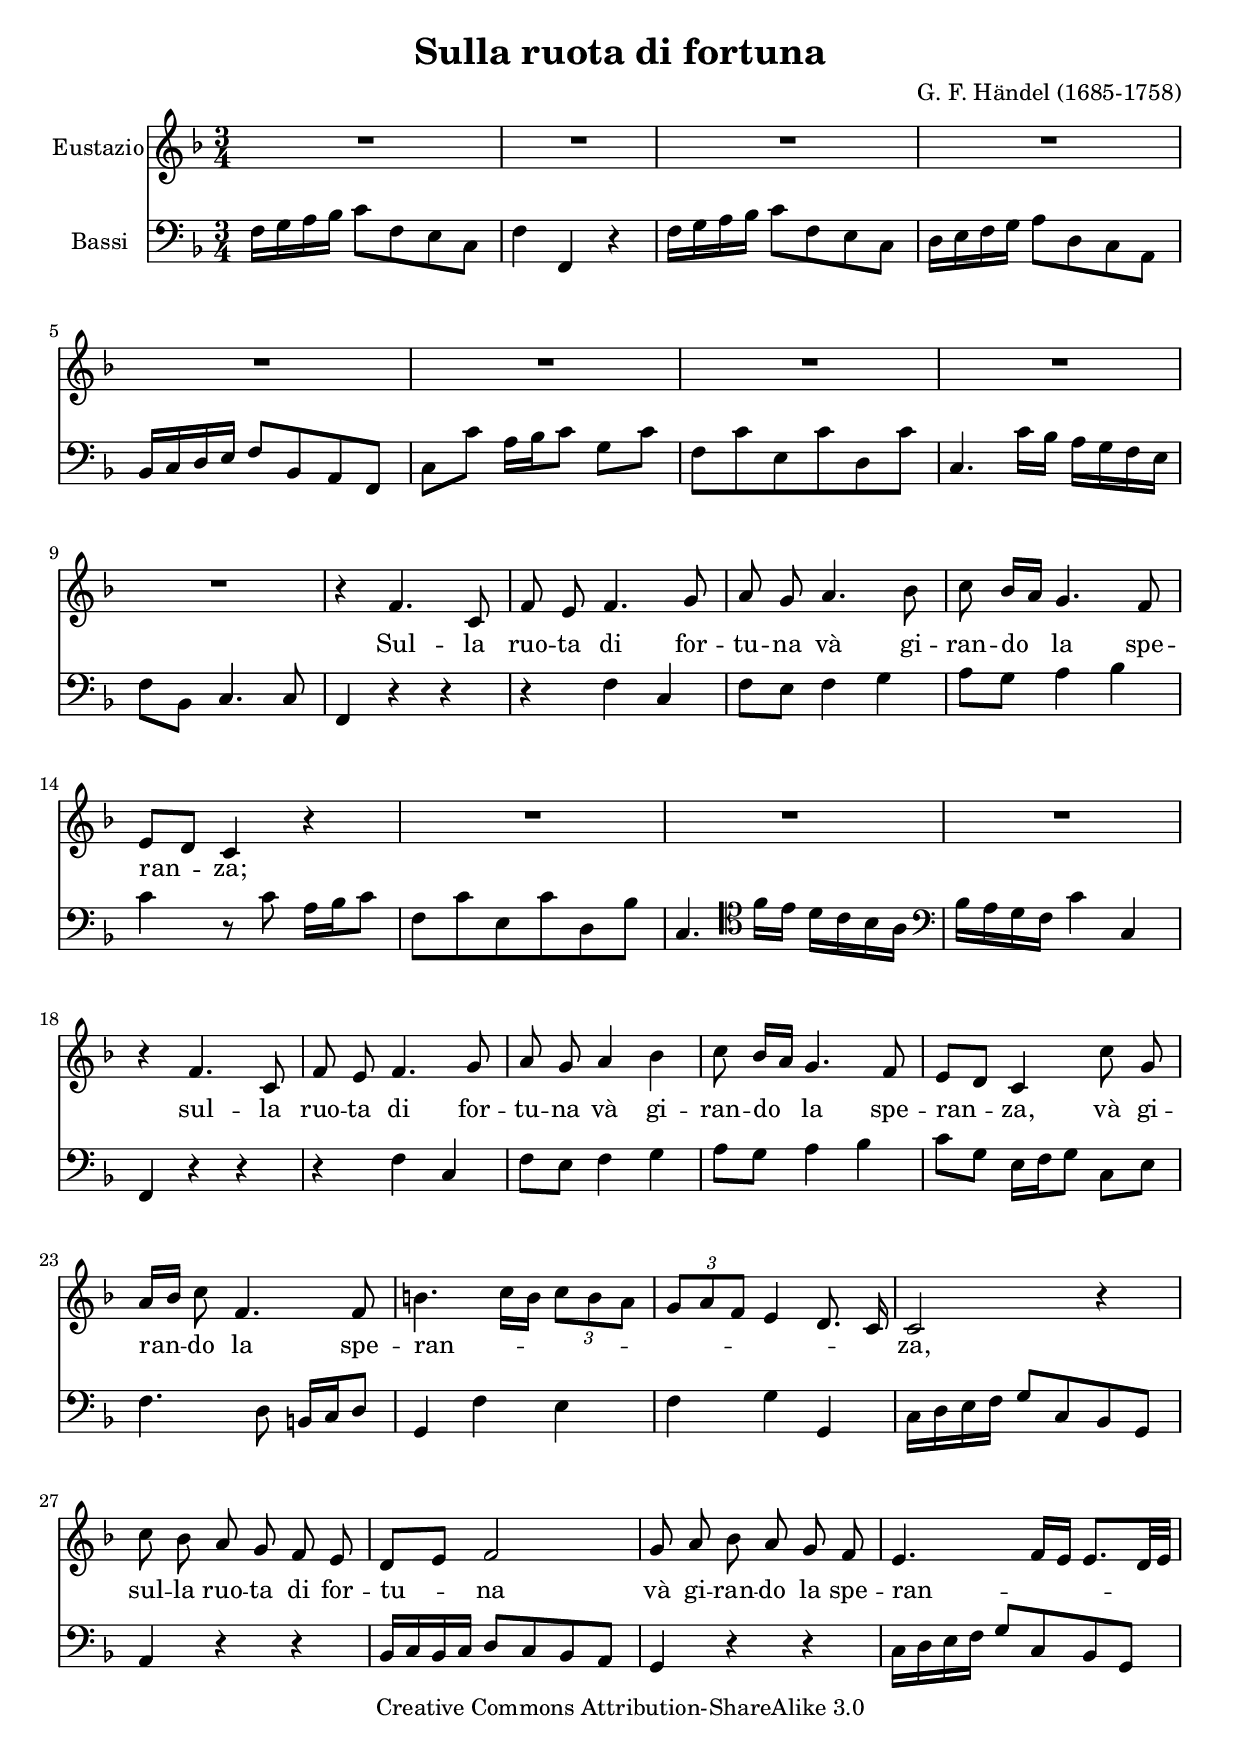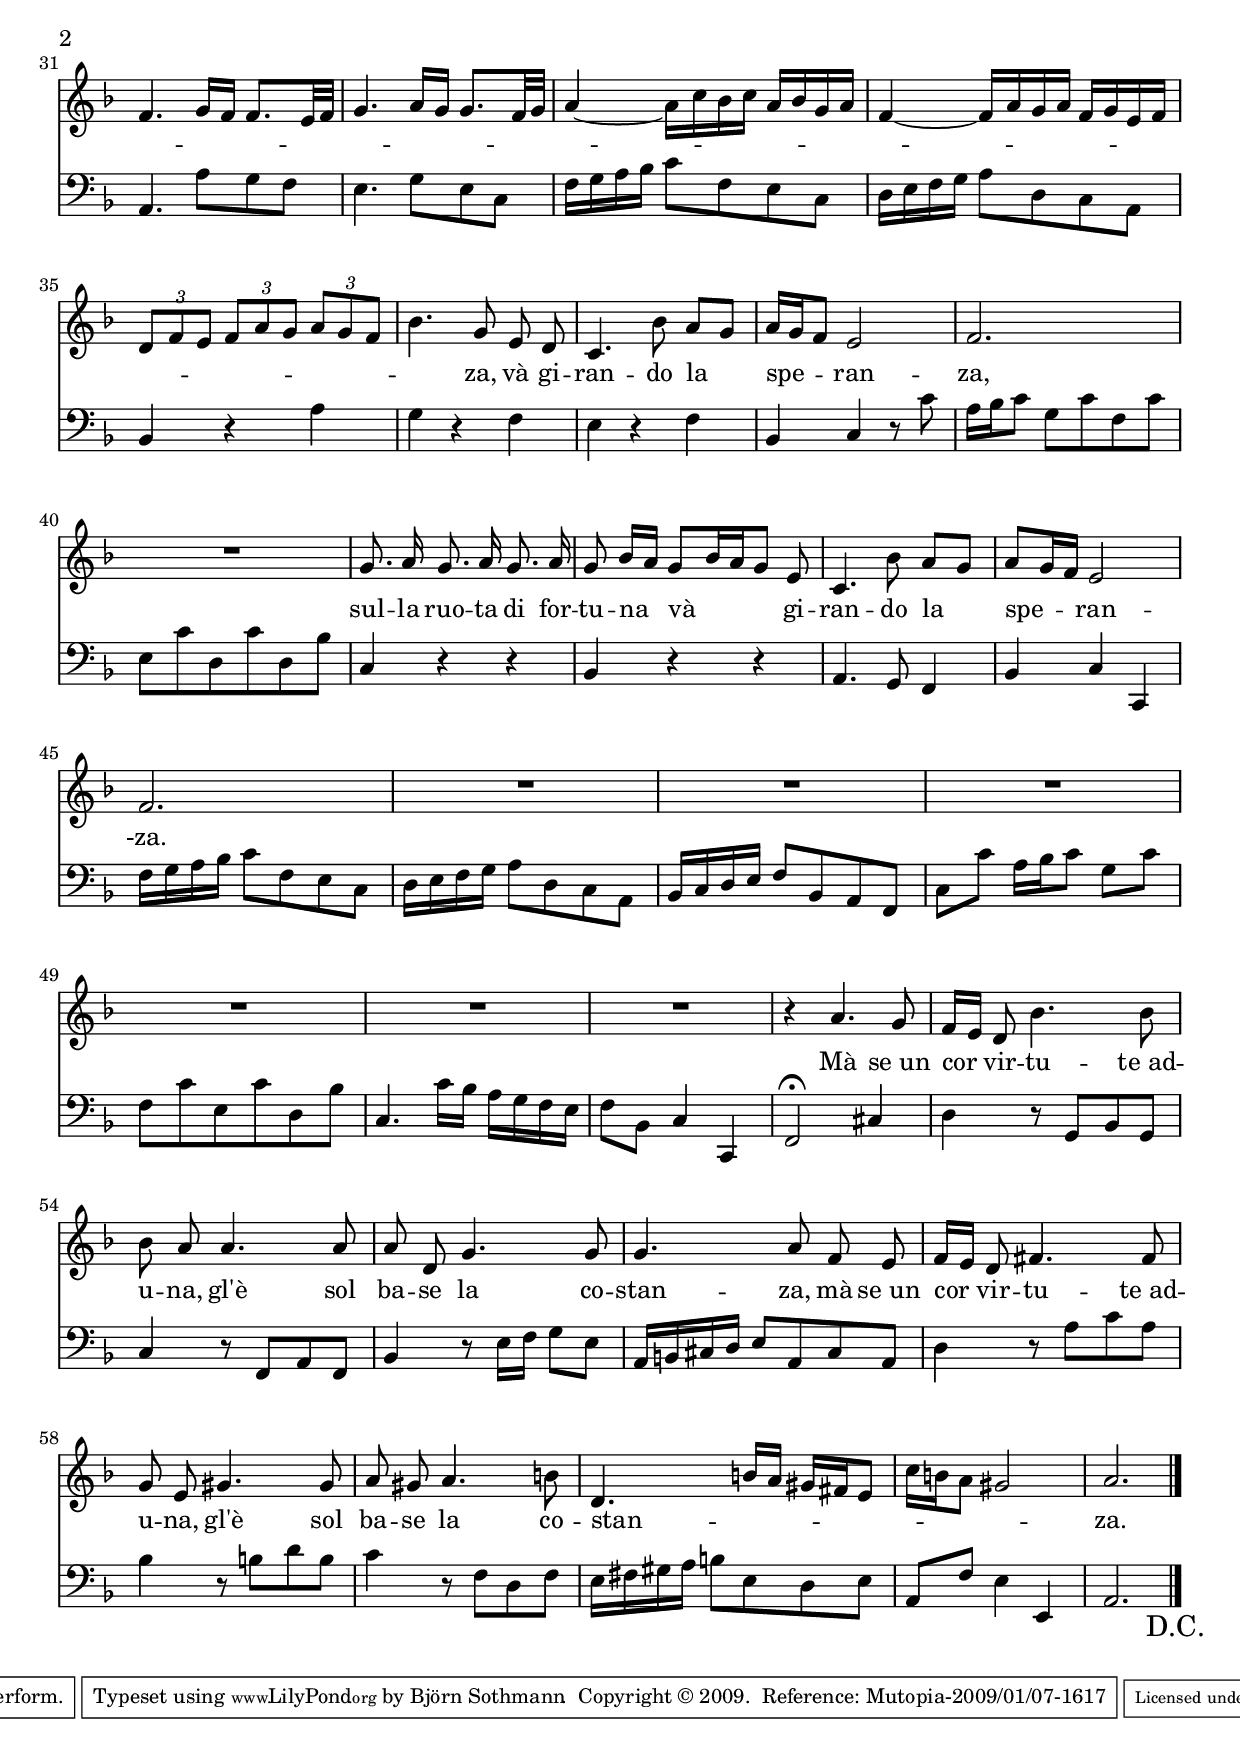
% Created on Tue Jan 29 21:54:03 CET 2008
\version "2.10.33"

\header {
	title = "Sulla ruota di fortuna"
	composer = "G. F. Händel (1685-1758)"
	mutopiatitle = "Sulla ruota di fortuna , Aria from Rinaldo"
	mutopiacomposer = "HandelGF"
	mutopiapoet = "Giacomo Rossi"
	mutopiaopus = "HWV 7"
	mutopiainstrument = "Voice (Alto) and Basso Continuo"
	date = "1711"
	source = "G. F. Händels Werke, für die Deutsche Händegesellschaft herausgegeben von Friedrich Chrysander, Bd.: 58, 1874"
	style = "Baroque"
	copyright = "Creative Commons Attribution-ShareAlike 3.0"
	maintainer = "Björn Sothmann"
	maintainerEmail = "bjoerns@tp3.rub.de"
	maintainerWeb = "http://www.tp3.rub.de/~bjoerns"
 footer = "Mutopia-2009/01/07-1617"
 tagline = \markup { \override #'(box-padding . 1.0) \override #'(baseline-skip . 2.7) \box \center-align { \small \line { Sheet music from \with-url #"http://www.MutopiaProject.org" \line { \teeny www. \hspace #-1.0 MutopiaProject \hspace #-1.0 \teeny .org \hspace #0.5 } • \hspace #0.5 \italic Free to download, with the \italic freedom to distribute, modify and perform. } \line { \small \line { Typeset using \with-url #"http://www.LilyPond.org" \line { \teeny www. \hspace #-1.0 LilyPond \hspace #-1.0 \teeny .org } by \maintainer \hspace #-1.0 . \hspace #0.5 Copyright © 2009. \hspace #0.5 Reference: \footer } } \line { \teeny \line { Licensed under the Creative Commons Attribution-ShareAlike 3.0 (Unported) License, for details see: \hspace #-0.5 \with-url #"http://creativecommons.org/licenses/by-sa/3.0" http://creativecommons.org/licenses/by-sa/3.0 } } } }
}

\include "deutsch.ly"

verse= \lyricmode {
Sul -- la ruo -- ta di for -- tu -- na và gi -- ran -- do la spe -- ran -- za; sul -- la ruo -- ta di for -- tu -- na và gi -- ran -- do la spe -- ran -- za, và gi -- ran -- do la spe -- ran -- za, sul -- la ruo -- ta di for -- tu -- na và gi -- ran -- do la spe -- ran -- za, và gi -- ran -- do la spe -- ran -- za, sul -- la ruo -- ta di for -- tu -- na và gi -- ran -- do la spe -- ran -- -za.
Mà se_un cor vir -- tu -- te_ad -- u -- na, gl'è sol ba -- se la co -- stan -- za, mà se_un cor vir -- tu -- te_ad -- u -- na, gl'è sol ba -- se la co -- stan -- za.
}
 

staffAlto = \new Staff  {
	\time 3/4
	\override Score.MetronomeMark #'stencil = ##f
	\tempo 4 = 110 
	\set Staff.instrumentName="Eustazio"
	\set Staff.midiInstrument="oboe"
	\key f \major
	\clef treble
	\relative c' { 	
		\context Voice = "melodyAlt" {
			\dynamicUp
			\autoBeamOff
			R2.*9 |
			r4 f4. c8 |
			f e f4. g8 |
			a g a4. b8 |
			c8 b16[ a] g4. f8 |
			e[ d] c4 r |
			R2.*3 |
			r4 f4. c8 |
			f8 e f4. g8 |
			a g a4 b |
			c8 b16[ a] g4. f8 |
			e[ d] c4 c'8 g |
			a16[ b] c8 f,4. f8 |
			h4.\melisma c16[ h] \times 2/3 {c8[ h a]} |
			\times 2/3 {g[ a f]} e4 d8. c16\melismaEnd |
			c2 r4 |
			c'8 b a g f e |
			d[ e] f2 |
			g8 a b a g f |
			e4.\melisma f16[ e] e8.[ d32 e] |
			f4. g16[ f] f8.[ e32 f] |
			g4. a16[ g] g8.[f32 g] |
			a4~ a16[ c b c] a[ b g a] |
			f4~ f16[ a g a] f[ g e f] |
			\times 2/3 {d8[ f e]} \times 2/3 {f8[ a g]} \times 2/3 {a8[ g f]} |
			b4.\melismaEnd g8 e d |
			c4. b'8 a[ g] |
			a16[ g f8] e2 |
			f2. |
			R2. |
			g8. a16 g8. a16 g8. a16 |
			g8 b16[ a] g8[ b16 a g8] e |
			c4. b'8 a8[ g] |
			a[ g16 f] e2 |
			f2. |
			R2.*6 |
			r4 a4. g8 |
			f16[ e] d8 b'4. b8 |
			b a a4. a8 |
			a8 d, g4. g8 |
			g4. a8 f e |
			f16[ e] d8 fis4. fis8 |
			g e gis4. gis8 |
			a gis a4. h8 |
			d,4.\melisma h'16[ a] gis[ fis e8] |
			c'16[ h a8] gis2\melismaEnd |
			a2. \override Score.RehearsalMark #'direction = #DOWN \once \override Score.RehearsalMark #'break-visibility =
			#begin-of-line-invisible \mark \markup { "D.C." } |
		}

	\bar "|."
	}

}
staffCello = \new Staff  {
	\set Staff.instrumentName="Bassi"
	\set Staff.midiInstrument="harpsichord"
	\key f \major
	\clef bass
	\relative c {
		f16 g a b c8 f, e c |
		f4 f, r |
		f'16 g a b c8 f, e c |
		d16 e f g a8 d, c a |
		b16 c d e f8 b, a f |
		c' c' a16 b c8 g c |
		f, c' e, c' d, c' |
		c,4. c'16 b a g f e |
		f8 b, c4. c8 |
		f,4 r r |
		r f' c |
		f8 e f4 g |
		a8 g a4 b |
		c r8 c a16 b c8 |
		f, c' e, c' d, b' |
		c,4. \clef tenor f'16 e d c b a |
		\clef bass b a g f c'4 c, |
		f, r r |
		r f' c |
		f8 e f4 g |
		a8 g a4 b |
		c8 g e16 f g8 c, e |
		f4. d8 h16 c d8 |
		g,4 f' e |
		f g g, |
		c16 d e f g8 c, b g |
		a4 r r |
		b16 c b c d8 c b a |
		g4 r r |
		c16 d e f g8 c, b g |
		a4. a'8 g f |
		e4. g8 e c |
		f16 g a b c8 f, e c |
		d16 e f g a8 d, c a |
		b4 r a' |
		g r f |
		e r f |
		b, c r8 c' |
		a16 b c8 g c f, c' |
		e, c' d, c' d, b' |
		c,4 r r |
		b r r |
		a4. g8 f4 |
		b c c, |
		f'16 g a b c8 f, e c |
		d16 e f g a8 d, c a |
		b16 c d e f8 b, a f |
		c' c' a16 b c8 g c |
		f, c' e, c' d, b' |
		c,4. c'16 b a g f e |
		f8 b, c4 c, |
		f2\fermata cis'4 |
		d r8 g, b g |
		c4 r8 f, a f |
		b4 r8 e16 f g8 e |
		a,16 h cis d e8 a, cis a |
		d4 r8 a' c a |
		b4 r8 h d h |
		c4 r8 f, d f |
		e16 fis gis a h8 e, d e |
		a, f' e4 e, |
		a2. |
	\bar "|."
	}

}


\score {
	<<
		\staffAlto
		\context Lyrics = "lmelodyAlt" \lyricmode  { \lyricsto "melodyAlt" \verse }
		
		\staffCello
	>>
	
	\midi {
	}

	\layout  {
	}
}

\paper {
}

